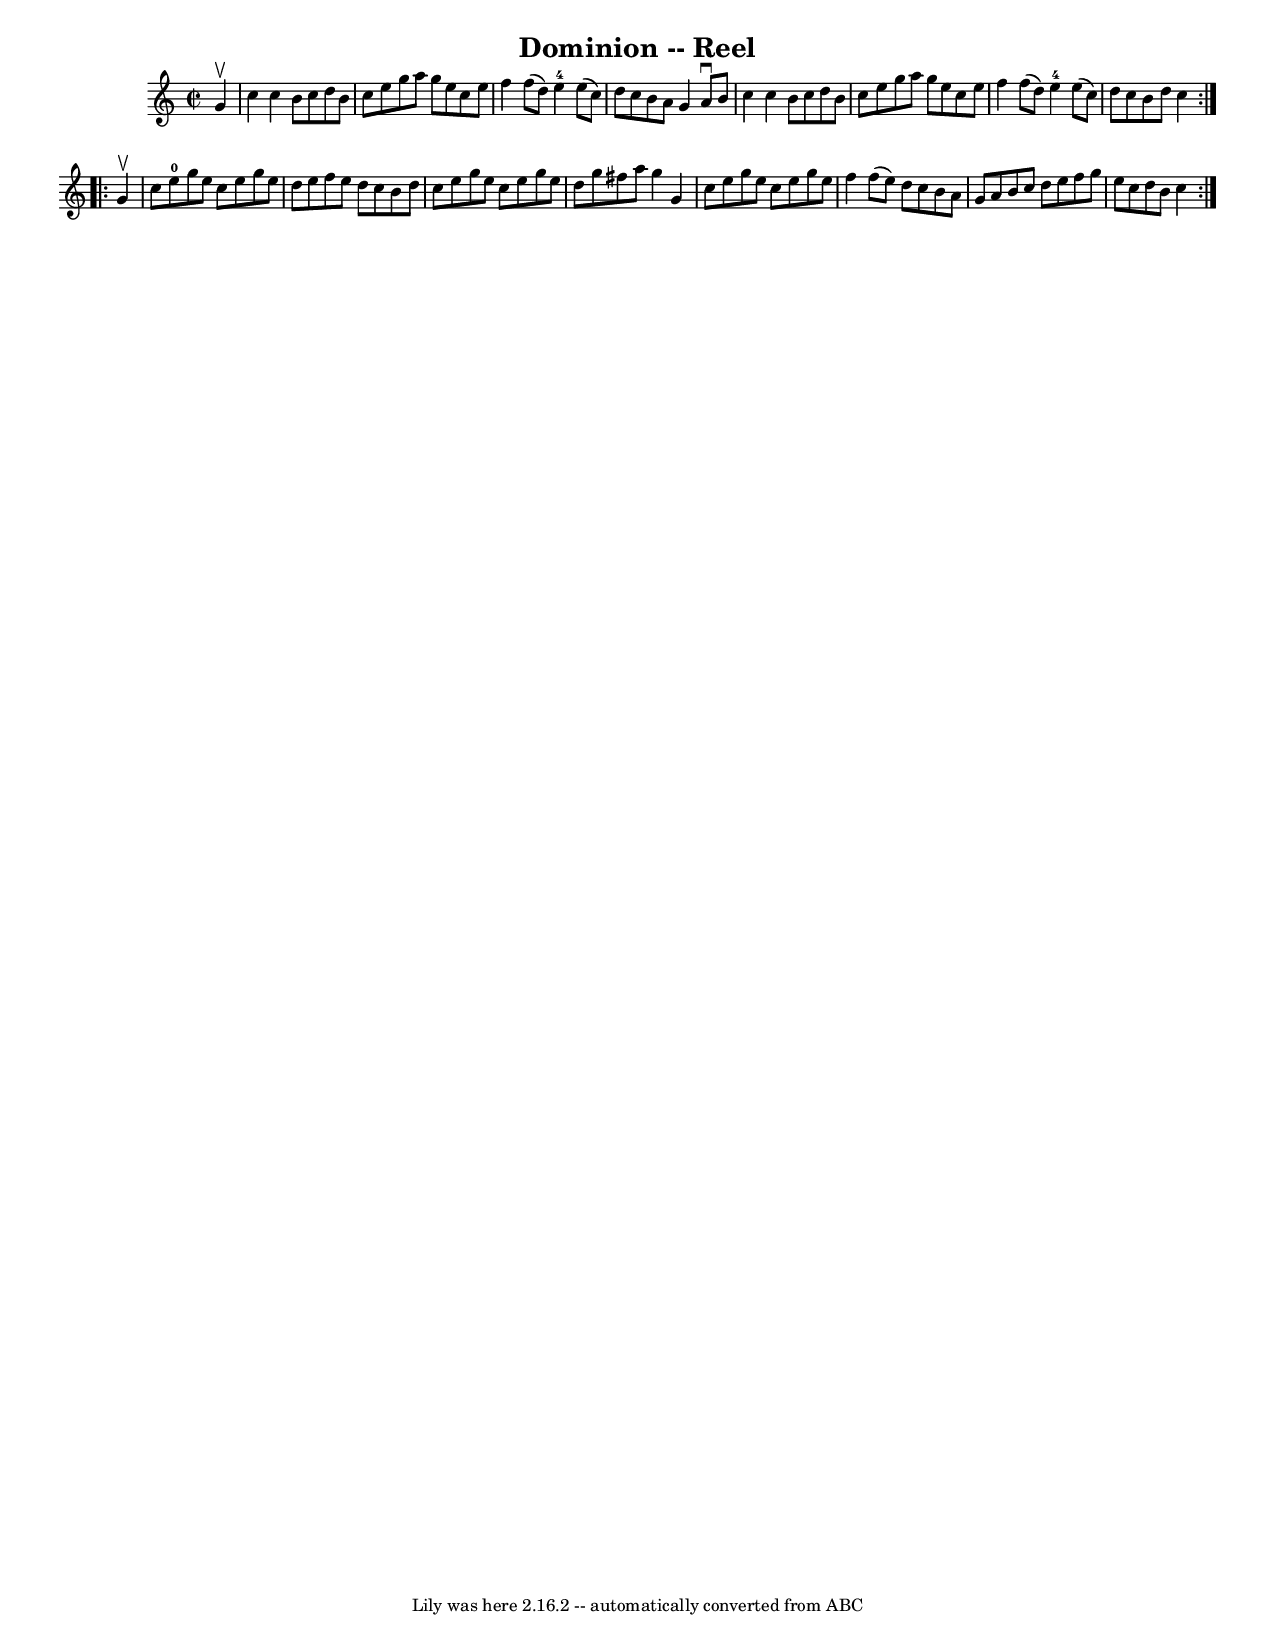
\version "2.16.2"
\include "Mammoth.ily"
\header {
  %% book = "Ryan's Mammoth Collection"
  crossRefNumber = "1"
  footnotes = "\\\\295"
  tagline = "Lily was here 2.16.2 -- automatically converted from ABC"
  title = "Dominion -- Reel"

}
voicedefault =  {

  \time 2/2
  \key c \major

  \repeat volta 2 {

    \partial 4
    g'4^\upbow   |
    c''4 c''4 b'8 c''8 d''8 b'8     |
    c''8 e''8 g''8 a''8 g''8 e''8 c''8 e''8     |
    f''4 f''8 (d''8) e''4-4 e''8 ( c''8)    |
    d''8 c''8 b'8 a'8 g'4 a'8^\downbow b'8   |
    c''4 c''4 b'8 c''8 d''8 b'8    |
    c''8 e''8 g''8 a''8 g''8 e''8 c''8 e''8     |
    f''4 f''8 (d''8) e''4-4 e''8 (c''8)   |
    d''8 c''8 b'8
    d''8 c''4
  }
  \repeat volta 2 {
    g'4^\upbow   |
    c''8 e''8-0 g''8 e''8 c''8 e''8 g''8 e''8     |
    d''8 e''8 f''8 e''8 d''8 c''8 b'8 d''8     |
    c''8 e''8 g''8 e''8 c''8 e''8 g''8 e''8     |
    d''8 g''8 fs''8 a''8 g''4 g'4     |
    c''8 e''8 g''8 e''8 c''8 e''8 g''8 e''8     |
    f''4 f''8 (e''8) d''8 c''8 b'8 a'8     |
    g'8 a'8 b'8 c''8 d''8 e''8 f''8 g''8     |
    e''8 c''8 d''8 b'8 c''4
  }

}

\score{
  <<

    \context Staff="default"
    {
      \voicedefault

    }

  >>
  \layout {

  }
  \midi {
  }

}
